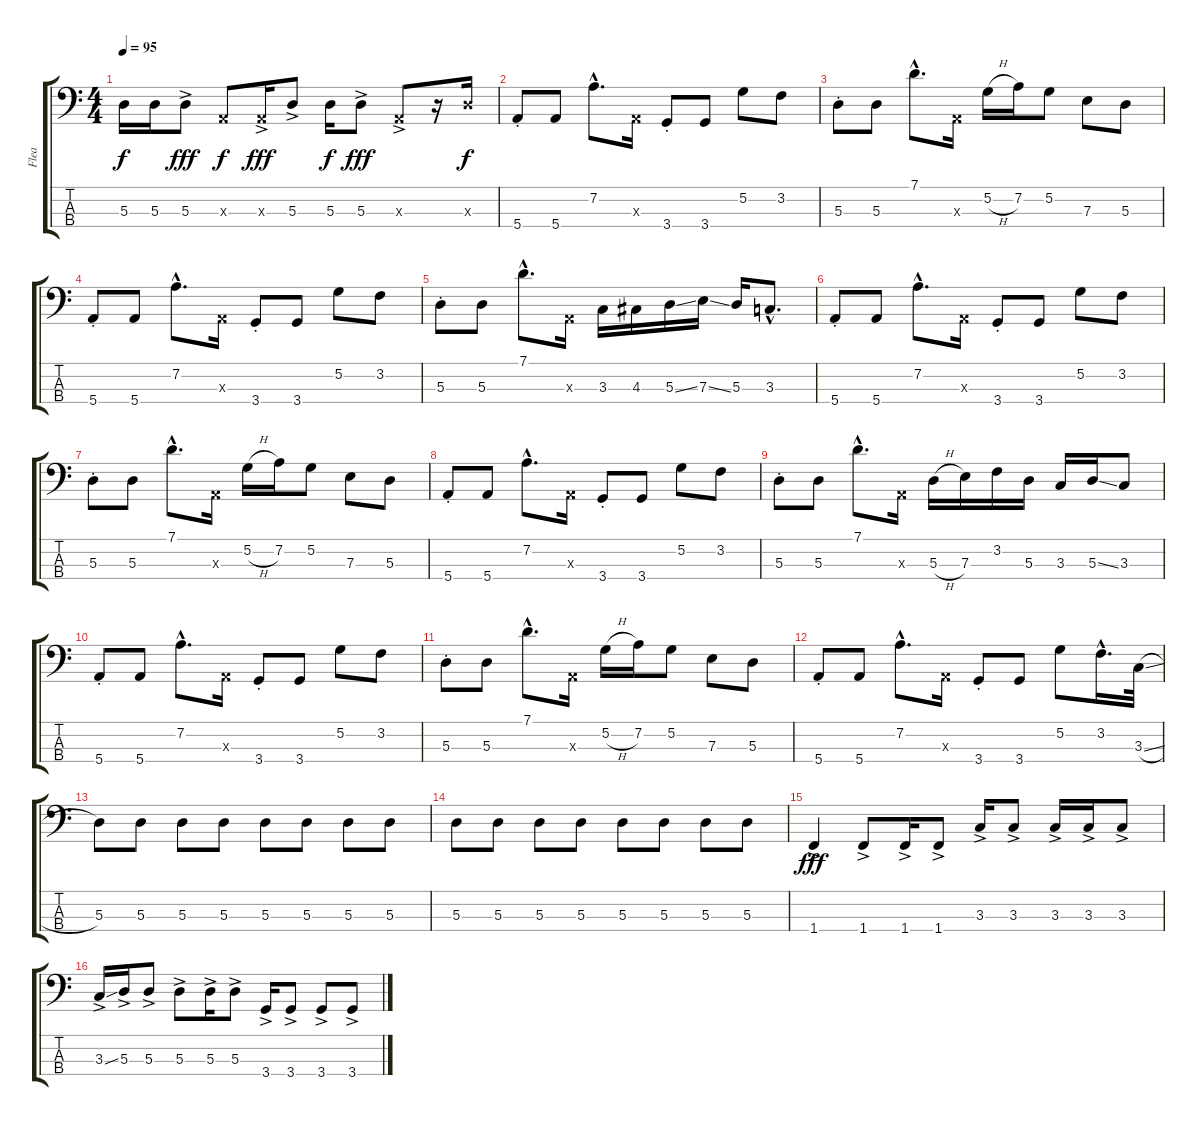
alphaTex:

\track ("Flea" "Flea") {instrument electricbassfinger}
\staff {score tabs}
\tuning (G2 D2 A1 E1) {hide}
\ts (4 4)
\tempo 95
\clef f4
\ks c
5.3{t}.16{dy f} 5.3.16 5.3{ac}.8{dy fff} 0.3{x}.8{dy f} 0.3{ac x}.16{dy fff} 5.3{ac}.8 5.3.16{dy f} 5.3{ac}.8{dy fff} 0.3{ac x}.8 r.16 5.3{x}.16{dy f} |
5.4{st}.8 5.4.8 7.2{hac}.8{d} 0.3{x}.16 3.4{st}.8 3.4.8 5.2.8 3.2.8 |
5.3{st}.8 5.3.8 7.1{hac}.8{d} 0.3{x}.16 5.2{h}.16 7.2.16 5.2.8 7.3.8 5.3.8 |
5.4{st}.8 5.4.8 7.2{hac}.8{d} 0.3{x}.16 3.4{st}.8 3.4.8 5.2.8 3.2.8 |
5.3{st}.8 5.3.8 7.1{hac}.8{d} 0.3{x}.16 3.3.16 4.3.16 5.3{ss}.16 7.3{ss}.16 5.3.16 3.3{hac}.8{d} |
5.4{st}.8 5.4.8 7.2{hac}.8{d} 0.3{x}.16 3.4{st}.8 3.4.8 5.2.8 3.2.8 |
5.3{st}.8 5.3.8 7.1{hac}.8{d} 0.3{x}.16 5.2{h}.16 7.2.16 5.2.8 7.3.8 5.3.8 |
5.4{st}.8 5.4.8 7.2{hac}.8{d} 0.3{x}.16 3.4{st}.8 3.4.8 5.2.8 3.2.8 |
5.3{st}.8 5.3.8 7.1{hac}.8{d} 0.3{x}.16 5.3{h}.16 7.3.16 3.2.16 5.3.16 3.3.16 5.3{ss}.16 3.3.8 |
5.4{st}.8 5.4.8 7.2{hac}.8{d} 0.3{x}.16 3.4{st}.8 3.4.8 5.2.8 3.2.8 |
5.3{st}.8 5.3.8 7.1{hac}.8{d} 0.3{x}.16 5.2{h}.16 7.2.16 5.2.8 7.3.8 5.3.8 |
5.4{st}.8 5.4.8 7.2{hac}.8{d} 0.3{x}.16 3.4{st}.8 3.4.8 5.2.8 3.2{hac}.16{d} 3.3{sl}.32 |
5.3.8 5.3.8 5.3.8 5.3.8 5.3.8 5.3.8 5.3.8 5.3.8 |
5.3.8 5.3.8 5.3.8 5.3.8 5.3.8 5.3.8 5.3.8 5.3.8 |
1.4{ac}.4{dy fff} 1.4{ac}.8 1.4{ac}.16 1.4{ac}.8 3.3{ac}.16 3.3{ac}.8 3.3{ac}.16 3.3{ac}.16 3.3{ac}.8 |
3.3{ss ac}.16 5.3{ac}.16 5.3{ac}.8 5.3{ac}.8 5.3{ac}.16 5.3{ac}.8 3.4{ac}.16 3.4{ac}.8 3.4{ac}.8 3.4{ac}.8
